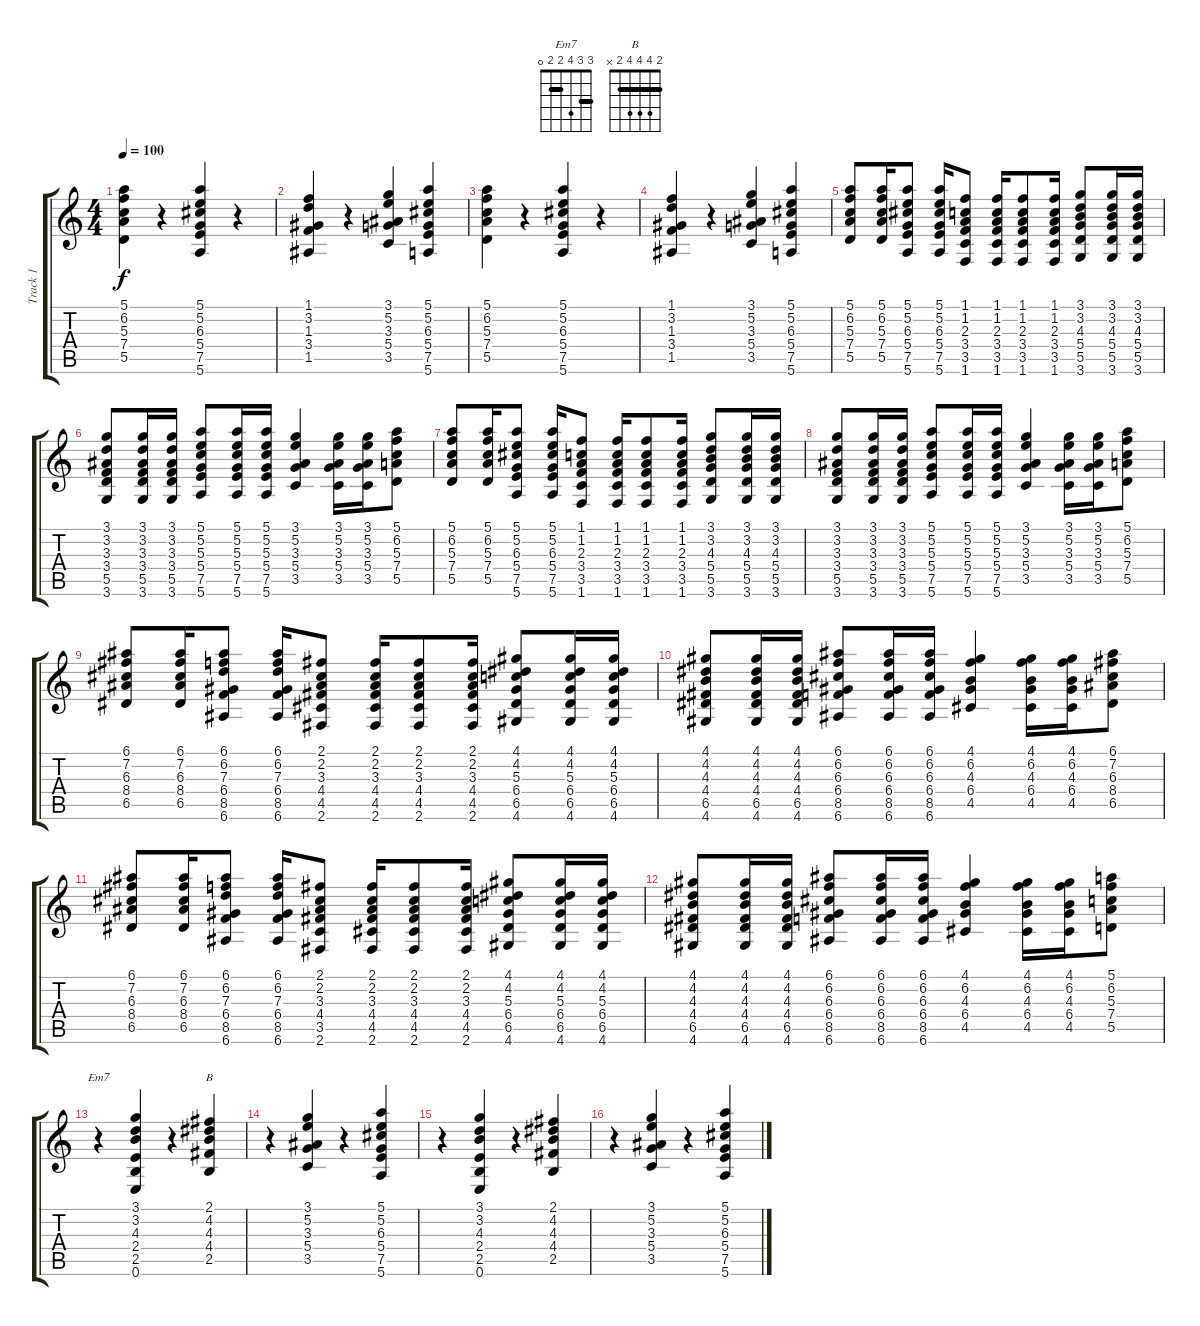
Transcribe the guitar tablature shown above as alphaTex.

\track ("Track 1" "Track 1") {instrument acousticguitarsteel}
\staff {score tabs}
\tuning (E4 B3 G3 D3 A2 E2) {hide}
\chord ("Em7" 3 3 4 2 2 0) {barre (2 3)}
\chord ("B" 2 4 4 4 2 x) {barre 2}
\ts (4 4)
\tempo 100
\clef g2
\ks c
(5.1 6.2 5.3 7.4 5.5).4{dy f} r.4 (5.1 5.2 6.3 5.4 7.5 5.6).4 r.4 |
(1.1 3.2 1.3 3.4 1.5).4 r.4 (3.1 5.2 3.3 5.4 3.5).4 (5.1 5.2 6.3 5.4 7.5 5.6).4 |
(5.1 6.2 5.3 7.4 5.5).4 r.4 (5.1 5.2 6.3 5.4 7.5 5.6).4 r.4 |
(1.1 3.2 1.3 3.4 1.5).4 r.4 (3.1 5.2 3.3 5.4 3.5).4 (5.1 5.2 6.3 5.4 7.5 5.6).4 |
(5.1 6.2 5.3 7.4 5.5).8 (5.1 6.2 5.3 7.4 5.5).16 (5.1 5.2 6.3 5.4 7.5 5.6).8 (5.1 5.2 6.3 5.4 7.5 5.6).16 (1.1 1.2 2.3 3.4 3.5 1.6).8 (1.1 1.2 2.3 3.4 3.5 1.6).16 (1.1 1.2 2.3 3.4 3.5 1.6).8 (1.1 1.2 2.3 3.4 3.5 1.6).16 (3.1 3.2 4.3 5.4 5.5 3.6).8 (3.1 3.2 4.3 5.4 5.5 3.6).16 (3.1 3.2 4.3 5.4 5.5 3.6).16 |
(3.1 3.2 3.3 3.4 5.5 3.6).8 (3.1 3.2 3.3 3.4 5.5 3.6).16 (3.1 3.2 3.3 3.4 5.5 3.6).16 (5.1 5.2 5.3 5.4 7.5 5.6).8 (5.1 5.2 5.3 5.4 7.5 5.6).16 (5.1 5.2 5.3 5.4 7.5 5.6).16 (3.1 5.2 3.3 5.4 3.5).4 (3.1 5.2 3.3 5.4 3.5).16 (3.1 5.2 3.3 5.4 3.5).16 (5.1 6.2 5.3 7.4 5.5).8 |
(5.1 6.2 5.3 7.4 5.5).8 (5.1 6.2 5.3 7.4 5.5).16 (5.1 5.2 6.3 5.4 7.5 5.6).8 (5.1 5.2 6.3 5.4 7.5 5.6).16 (1.1 1.2 2.3 3.4 3.5 1.6).8 (1.1 1.2 2.3 3.4 3.5 1.6).16 (1.1 1.2 2.3 3.4 3.5 1.6).8 (1.1 1.2 2.3 3.4 3.5 1.6).16 (3.1 3.2 4.3 5.4 5.5 3.6).8 (3.1 3.2 4.3 5.4 5.5 3.6).16 (3.1 3.2 4.3 5.4 5.5 3.6).16 |
(3.1 3.2 3.3 3.4 5.5 3.6).8 (3.1 3.2 3.3 3.4 5.5 3.6).16 (3.1 3.2 3.3 3.4 5.5 3.6).16 (5.1 5.2 5.3 5.4 7.5 5.6).8 (5.1 5.2 5.3 5.4 7.5 5.6).16 (5.1 5.2 5.3 5.4 7.5 5.6).16 (3.1 5.2 3.3 5.4 3.5).4 (3.1 5.2 3.3 5.4 3.5).16 (3.1 5.2 3.3 5.4 3.5).16 (5.1 6.2 5.3 7.4 5.5).8 |
(6.1 7.2 6.3 8.4 6.5).8 (6.1 7.2 6.3 8.4 6.5).16 (6.1 6.2 7.3 6.4 8.5 6.6).8 (6.1 6.2 7.3 6.4 8.5 6.6).16 (2.1 2.2 3.3 4.4 4.5 2.6).8 (2.1 2.2 3.3 4.4 4.5 2.6).16 (2.1 2.2 3.3 4.4 4.5 2.6).8 (2.1 2.2 3.3 4.4 4.5 2.6).16 (4.1 4.2 5.3 6.4 6.5 4.6).8 (4.1 4.2 5.3 6.4 6.5 4.6).16 (4.1 4.2 5.3 6.4 6.5 4.6).16 |
(4.1 4.2 4.3 4.4 6.5 4.6).8 (4.1 4.2 4.3 4.4 6.5 4.6).16 (4.1 4.2 4.3 4.4 6.5 4.6).16 (6.1 6.2 6.3 6.4 8.5 6.6).8 (6.1 6.2 6.3 6.4 8.5 6.6).16 (6.1 6.2 6.3 6.4 8.5 6.6).16 (4.1 6.2 4.3 6.4 4.5).4 (4.1 6.2 4.3 6.4 4.5).16 (4.1 6.2 4.3 6.4 4.5).16 (6.1 7.2 6.3 8.4 6.5).8 |
(6.1 7.2 6.3 8.4 6.5).8 (6.1 7.2 6.3 8.4 6.5).16 (6.1 6.2 7.3 6.4 8.5 6.6).8 (6.1 6.2 7.3 6.4 8.5 6.6).16 (2.1 2.2 3.3 4.4 3.5 2.6).8 (2.1 2.2 3.3 4.4 4.5 2.6).16 (2.1 2.2 3.3 4.4 4.5 2.6).8 (2.1 2.2 3.3 4.4 4.5 2.6).16 (4.1 4.2 5.3 6.4 6.5 4.6).8 (4.1 4.2 5.3 6.4 6.5 4.6).16 (4.1 4.2 5.3 6.4 6.5 4.6).16 |
(4.1 4.2 4.3 4.4 6.5 4.6).8 (4.1 4.2 4.3 4.4 6.5 4.6).16 (4.1 4.2 4.3 4.4 6.5 4.6).16 (6.1 6.2 6.3 6.4 8.5 6.6).8 (6.1 6.2 6.3 6.4 8.5 6.6).16 (6.1 6.2 6.3 6.4 8.5 6.6).16 (4.1 6.2 4.3 6.4 4.5).4 (4.1 6.2 4.3 6.4 4.5).16 (4.1 6.2 4.3 6.4 4.5).16 (5.1 6.2 5.3 7.4 5.5).8 |
r.4{ch "Em7"} (3.1 3.2 4.3 2.4 2.5 0.6).4 r.4 (2.1 4.2 4.3 4.4 2.5).4{ch "B"} |
r.4 (3.1 5.2 3.3 5.4 3.5).4 r.4 (5.1 5.2 6.3 5.4 7.5 5.6).4 |
r.4 (3.1 3.2 4.3 2.4 2.5 0.6).4 r.4 (2.1 4.2 4.3 4.4 2.5).4 |
r.4 (3.1 5.2 3.3 5.4 3.5).4 r.4 (5.1 5.2 6.3 5.4 7.5 5.6).4
